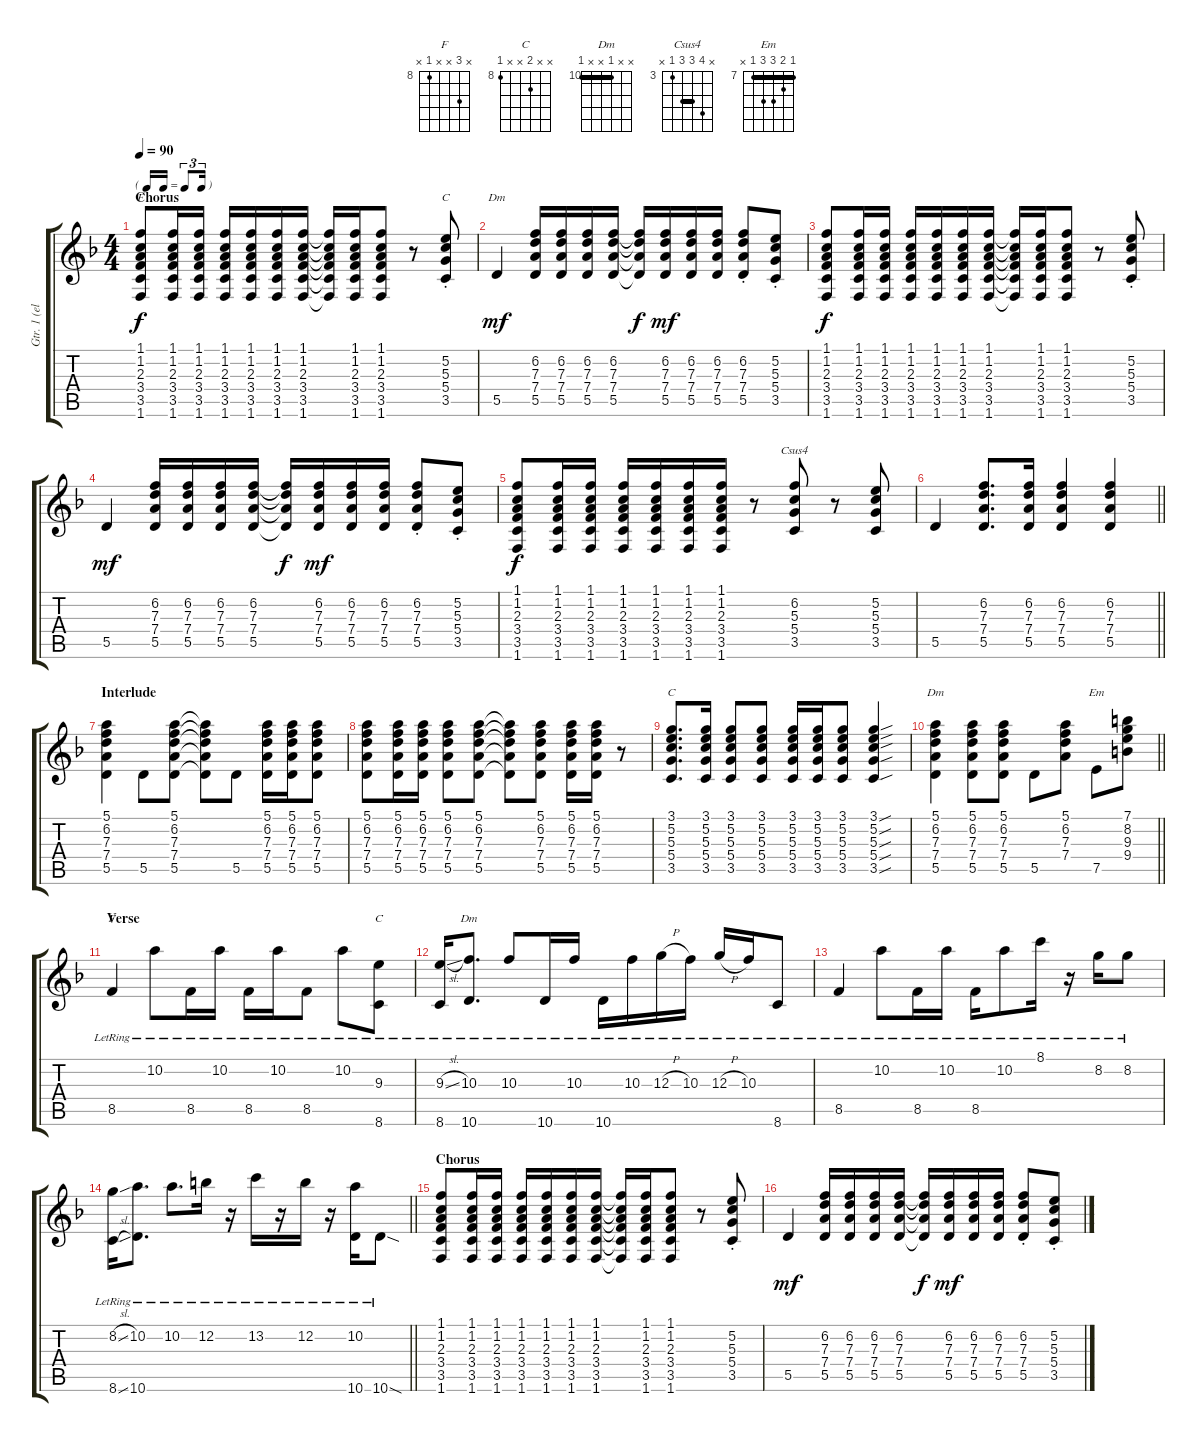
\track ("Gtr. 1 (elec.)" "Gtr. 1 (el") {instrument electricguitarjazz}
\staff {score tabs}
\tuning (E4 B3 G3 D3 A2 E2) {hide}
\chord ("F" 1 1 2 3 3 1) {barre 1}
\chord ("C" x 5 5 5 3 x) {barre 5}
\chord ("Dm" x 6 7 7 5 x) {firstfret 5}
\chord ("Csus4" x 6 5 5 3 x) {firstfret 3 barre 5}
\chord ("C" 3 5 5 5 3 x) {barre 3}
\chord ("Dm" 5 6 7 7 5 x) {firstfret 5 barre 5}
\chord ("Em" 7 8 9 9 7 x) {firstfret 7 barre 7}
\chord ("F" x 10 x x 8 x) {firstfret 8}
\chord ("C" x x 9 x x 8) {firstfret 8}
\chord ("Dm" x x 10 x x 10) {firstfret 10 barre 10}
\ts (4 4)
\tf triplet16th
\section ("" "Chorus")
\tempo 90
\clef g2
\ks f
(1.1 1.2 2.3 3.4 3.5 1.6).8{ch "F" dy f} (1.1 1.2 2.3 3.4 3.5 1.6).16 (1.1 1.2 2.3 3.4 3.5 1.6).16 (1.1 1.2 2.3 3.4 3.5 1.6).16 (1.1 1.2 2.3 3.4 3.5 1.6).16 (1.1 1.2 2.3 3.4 3.5 1.6).16 (1.1 1.2 2.3 3.4 3.5 1.6).16 (1.1{t} 1.2{t} 2.3{t} 3.4{t} 3.5{t} 1.6{t}).16 (1.1 1.2 2.3 3.4 3.5 1.6).16 (1.1 1.2 2.3 3.4 3.5 1.6).8 r.8 (5.2{st} 5.3{st} 5.4{st} 3.5{st}).8{ch "C"} |
5.5.4{ch "Dm" dy mf} (6.2 7.3 7.4 5.5).16 (6.2 7.3 7.4 5.5).16 (6.2 7.3 7.4 5.5).16 (6.2 7.3 7.4 5.5).16 (6.2{t} 7.3{t} 7.4{t} 5.5{t}).16{dy f} (6.2 7.3 7.4 5.5).16{dy mf} (6.2 7.3 7.4 5.5).16 (6.2 7.3 7.4 5.5).16 (6.2{st} 7.3{st} 7.4{st} 5.5{st}).8 (5.2{st} 5.3{st} 5.4{st} 3.5{st}).8 |
(1.1 1.2 2.3 3.4 3.5 1.6).8{dy f} (1.1 1.2 2.3 3.4 3.5 1.6).16 (1.1 1.2 2.3 3.4 3.5 1.6).16 (1.1 1.2 2.3 3.4 3.5 1.6).16 (1.1 1.2 2.3 3.4 3.5 1.6).16 (1.1 1.2 2.3 3.4 3.5 1.6).16 (1.1 1.2 2.3 3.4 3.5 1.6).16 (1.1{t} 1.2{t} 2.3{t} 3.4{t} 3.5{t} 1.6{t}).16 (1.1 1.2 2.3 3.4 3.5 1.6).16 (1.1 1.2 2.3 3.4 3.5 1.6).8 r.8 (5.2{st} 5.3{st} 5.4{st} 3.5{st}).8 |
5.5.4{dy mf} (6.2 7.3 7.4 5.5).16 (6.2 7.3 7.4 5.5).16 (6.2 7.3 7.4 5.5).16 (6.2 7.3 7.4 5.5).16 (6.2{t} 7.3{t} 7.4{t} 5.5{t}).16{dy f} (6.2 7.3 7.4 5.5).16{dy mf} (6.2 7.3 7.4 5.5).16 (6.2 7.3 7.4 5.5).16 (6.2{st} 7.3{st} 7.4{st} 5.5{st}).8 (5.2{st} 5.3{st} 5.4{st} 3.5{st}).8 |
(1.1 1.2 2.3 3.4 3.5 1.6).8{dy f} (1.1 1.2 2.3 3.4 3.5 1.6).16 (1.1 1.2 2.3 3.4 3.5 1.6).16 (1.1 1.2 2.3 3.4 3.5 1.6).16 (1.1 1.2 2.3 3.4 3.5 1.6).16 (1.1 1.2 2.3 3.4 3.5 1.6).16 (1.1 1.2 2.3 3.4 3.5 1.6).16 r.8 (6.2 5.3 5.4 3.5).8{ch "Csus4"} r.8 (5.2 5.3 5.4 3.5).8 |
\barLineRight lightlight
5.5.4 (6.2 7.3 7.4 5.5).8{d} (6.2 7.3 7.4 5.5).16 (6.2 7.3 7.4 5.5).4 (6.2 7.3 7.4 5.5).4 |
\section ("" "Interlude")
(5.1 6.2 7.3 7.4 5.5).4 5.5.8 (5.1 6.2 7.3 7.4 5.5).8 (5.1{t} 6.2{t} 7.3{t} 7.4{t} 5.5{t}).8 5.5.8 (5.1 6.2 7.3 7.4 5.5).16 (5.1 6.2 7.3 7.4 5.5).16 (5.1 6.2 7.3 7.4 5.5).8 |
(5.1 6.2 7.3 7.4 5.5).8 (5.1 6.2 7.3 7.4 5.5).16 (5.1 6.2 7.3 7.4 5.5).16 (5.1 6.2 7.3 7.4 5.5).8 (5.1 6.2 7.3 7.4 5.5).8 (5.1{t} 6.2{t} 7.3{t} 7.4{t} 5.5{t}).8 (5.1 6.2 7.3 7.4 5.5).8 (5.1 6.2 7.3 7.4 5.5).16 (5.1 6.2 7.3 7.4 5.5).16 r.8 |
(3.1 5.2 5.3 5.4 3.5).8{d ch "C"} (3.1 5.2 5.3 5.4 3.5).16 (3.1 5.2 5.3 5.4 3.5).8 (3.1 5.2 5.3 5.4 3.5).8 (3.1 5.2 5.3 5.4 3.5).16 (3.1 5.2 5.3 5.4 3.5).16 (3.1 5.2 5.3 5.4 3.5).8 (3.1{sou} 5.2{sou} 5.3{sou} 5.4{sou} 3.5{sou}).4 |
\barLineRight lightlight
(5.1 6.2 7.3 7.4 5.5).4{ch "Dm"} (5.1 6.2 7.3 7.4 5.5).8 (5.1 6.2 7.3 7.4 5.5).8 5.5.8 (5.1 6.2 7.3 7.4).8 7.5.8{ch "Em"} (7.1 8.2 9.3 9.4).8 |
\section ("" "Verse")
8.5{lr}.4{ch "F"} 10.2{lr}.8 8.5{lr}.16 10.2{lr}.16 8.5{lr}.16 10.2{lr}.16 8.5{lr}.8 10.2{lr}.8 (9.3{lr} 8.6{lr}).8{ch "C"} |
(9.3{sl lr} 8.6{lr}).16 (10.3{lr} 10.6{lr}).8{d ch "Dm"} 10.3{lr}.8 10.6{lr}.16 10.3{lr}.16 10.6{lr}.16 10.3{lr}.16 12.3{h lr}.16 10.3{lr}.16 12.3{h lr}.16 10.3{lr}.16 8.6{lr}.8 |
8.5{lr}.4 10.2{lr}.8 8.5{lr}.16 10.2{lr}.16 8.5{lr}.16 10.2{lr}.8 8.1{lr}.16 r.16 8.2{lr}.16 8.2{lr}.8 |
\barLineRight lightlight
(8.2{sl lr} 8.6{sl lr}).16 (10.2{lr} 10.6{lr}).8{d} 10.2{lr}.8{d} 12.2{lr}.16 r.16 13.2{lr}.16 r.16 12.2{lr}.16 r.16 (10.2{lr} 10.6{lr}).16 10.6{sod lr}.8 |
\section ("" "Chorus")
(1.1 1.2 2.3 3.4 3.5 1.6).8 (1.1 1.2 2.3 3.4 3.5 1.6).16 (1.1 1.2 2.3 3.4 3.5 1.6).16 (1.1 1.2 2.3 3.4 3.5 1.6).16 (1.1 1.2 2.3 3.4 3.5 1.6).16 (1.1 1.2 2.3 3.4 3.5 1.6).16 (1.1 1.2 2.3 3.4 3.5 1.6).16 (1.1{t} 1.2{t} 2.3{t} 3.4{t} 3.5{t} 1.6{t}).16 (1.1 1.2 2.3 3.4 3.5 1.6).16 (1.1 1.2 2.3 3.4 3.5 1.6).8 r.8 (5.2{st} 5.3{st} 5.4{st} 3.5{st}).8 |
5.5.4{dy mf} (6.2 7.3 7.4 5.5).16 (6.2 7.3 7.4 5.5).16 (6.2 7.3 7.4 5.5).16 (6.2 7.3 7.4 5.5).16 (6.2{t} 7.3{t} 7.4{t} 5.5{t}).16{dy f} (6.2 7.3 7.4 5.5).16{dy mf} (6.2 7.3 7.4 5.5).16 (6.2 7.3 7.4 5.5).16 (6.2{st} 7.3{st} 7.4{st} 5.5{st}).8 (5.2{st} 5.3{st} 5.4{st} 3.5{st}).8
